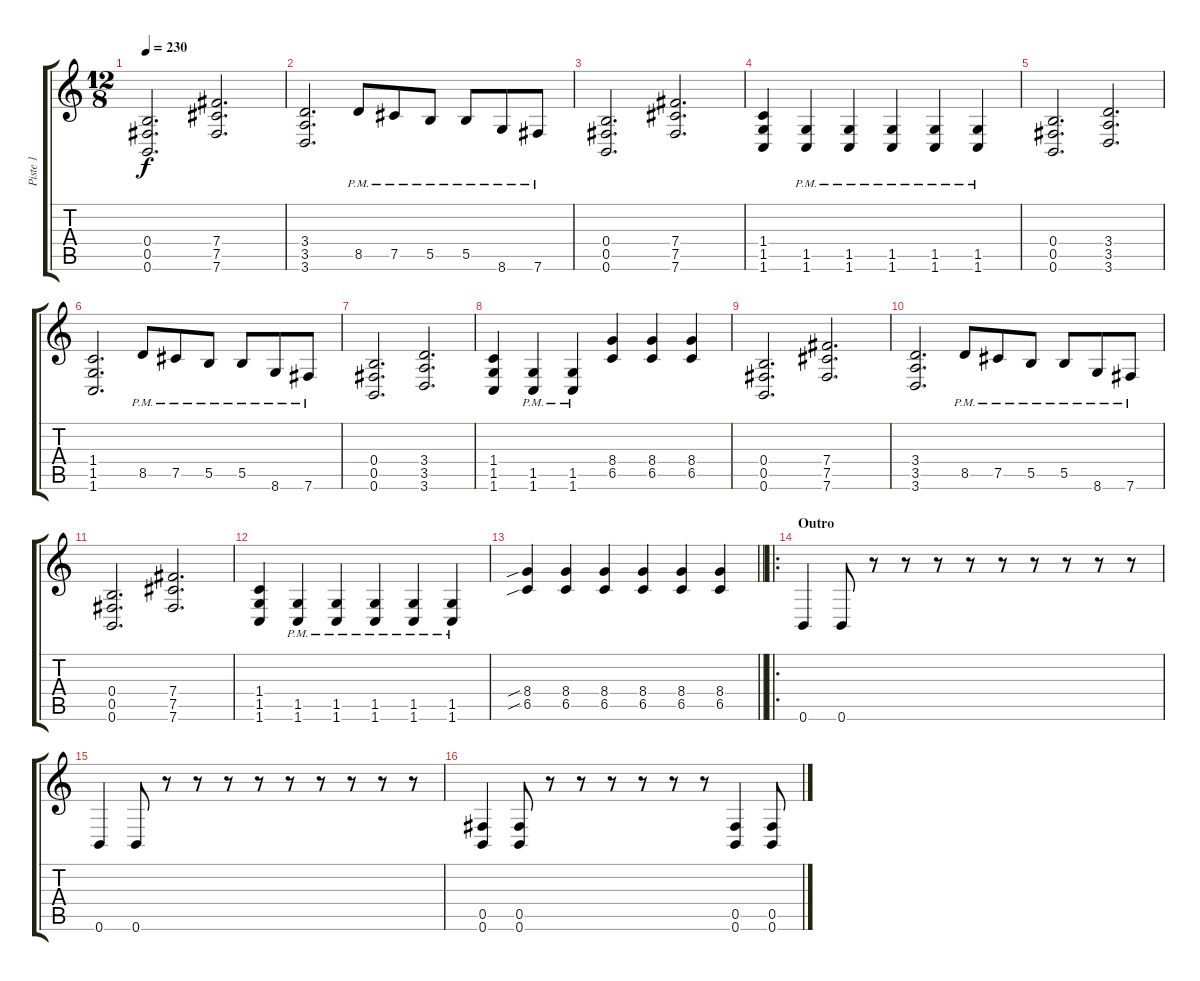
\track ("Piste 1" "Piste 1") {instrument distortionguitar}
\staff {score tabs}
\tuning (Db4 Ab3 E3 B2 Gb2 B1) {hide}
\ts (12 8)
\tempo 230
\clef g2
\ks c
(0.4 0.5 0.6).2{d dy f} (7.4 7.5 7.6).2{d} |
(3.4 3.5 3.6).2{d} 8.5{pm}.8 7.5{pm}.8 5.5{pm}.8 5.5{pm}.8 8.6{pm}.8 7.6{pm}.8 |
(0.4 0.5 0.6).2{d} (7.4 7.5 7.6).2{d} |
(1.4 1.5 1.6).4 (1.5{pm} 1.6{pm}).4 (1.5{pm} 1.6{pm}).4 (1.5{pm} 1.6{pm}).4 (1.5{pm} 1.6{pm}).4 (1.5{pm} 1.6{pm}).4 |
(0.4 0.5 0.6).2{d} (3.4 3.5 3.6).2{d} |
(1.4 1.5 1.6).2{d} 8.5{pm}.8 7.5{pm}.8 5.5{pm}.8 5.5{pm}.8 8.6{pm}.8 7.6{pm}.8 |
(0.4 0.5 0.6).2{d} (3.4 3.5 3.6).2{d} |
(1.4 1.5 1.6).4 (1.5{pm} 1.6{pm}).4 (1.5{pm} 1.6{pm}).4 (8.4 6.5).4 (8.4 6.5).4 (8.4 6.5).4 |
(0.4 0.5 0.6).2{d} (7.4 7.5 7.6).2{d} |
(3.4 3.5 3.6).2{d} 8.5{pm}.8 7.5{pm}.8 5.5{pm}.8 5.5{pm}.8 8.6{pm}.8 7.6{pm}.8 |
(0.4 0.5 0.6).2{d} (7.4 7.5 7.6).2{d} |
(1.4 1.5 1.6).4 (1.5{pm} 1.6{pm}).4 (1.5{pm} 1.6{pm}).4 (1.5{pm} 1.6{pm}).4 (1.5{pm} 1.6{pm}).4 (1.5{pm} 1.6{pm}).4 |
\barLineRight lightlight
(8.4{sib} 6.5{sib}).4 (8.4 6.5).4 (8.4 6.5).4 (8.4 6.5).4 (8.4 6.5).4 (8.4 6.5).4 |
\ro
\section ("" "Outro")
0.6.4 0.6.8 r.8 r.8 r.8 r.8 r.8 r.8 r.8 r.8 r.8 |
0.6.4 0.6.8 r.8 r.8 r.8 r.8 r.8 r.8 r.8 r.8 r.8 |
(0.5 0.6).4 (0.5 0.6).8 r.8 r.8 r.8 r.8 r.8 r.8 (0.5 0.6).4 (0.5 0.6).8
